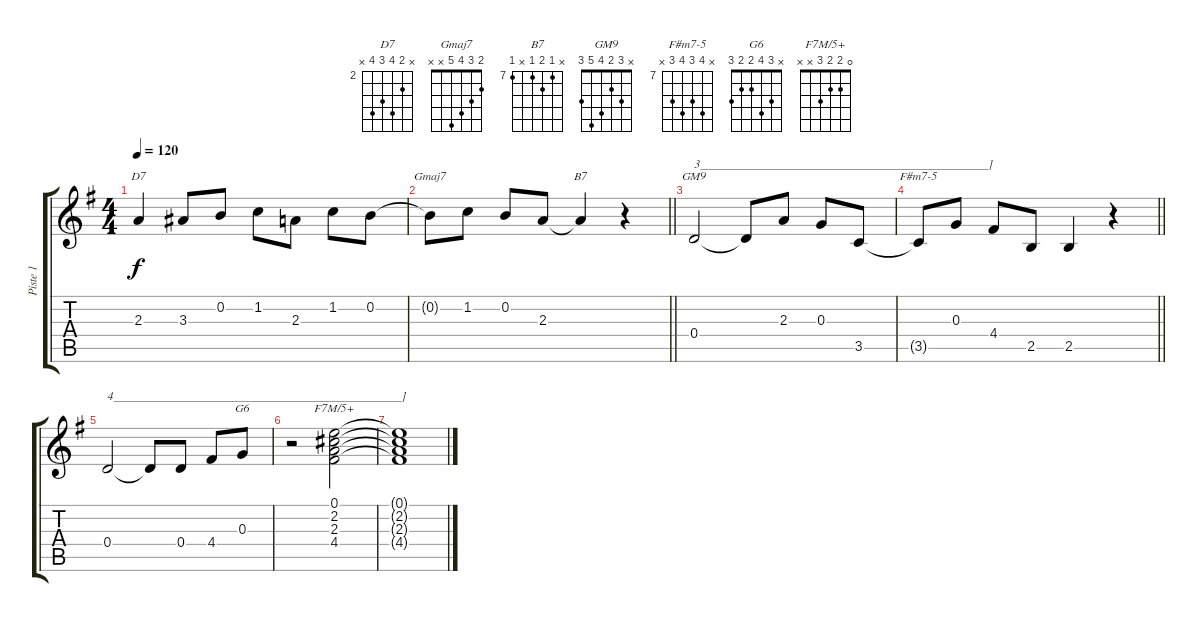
\track ("Piste 1" "Piste 1") {instrument acousticguitarsteel}
\staff {score tabs}
\tuning (E4 B3 G3 D3 A2 E2) {hide}
\chord ("D7" x 3 5 4 5 x) {firstfret 2}
\chord ("Gmaj7" 2 3 4 5 x x)
\chord ("B7" x 7 8 7 x 7) {firstfret 7}
\chord ("GM9" x 3 2 4 5 3)
\chord ("F#m7-5" x 10 9 10 9 x) {firstfret 7}
\chord ("G6" x 3 4 2 2 3)
\chord ("F7M/5+" 0 2 2 3 x x)
\ts (4 4)
\tempo 120
\clef g2
\ks g
2.3.4{ch "D7" dy f} 3.3.8 0.2.8 1.2.8 2.3.8 1.2.8 0.2.8 |
\barLineRight lightlight
0.2{t}.8{ch "Gmaj7"} 1.2.8 0.2.8 2.3.8 2.3{t}.4{ch "B7"} r.4 |
0.4.2{ch "GM9" txt "3________________________________________________]"} 0.4{t}.8 2.3.8 0.3.8 3.5.8 |
\barLineRight lightlight
3.5{t}.8{ch "F#m7-5"} 0.3.8 4.4.8 2.5.8 2.5.4 r.4 |
0.4.2{txt "4________________________________________________]"} 0.4{t}.8 0.4.8 4.4.8 0.3.8{ch "G6"} |
r.2 (0.1 2.2 2.3 4.4).2{ch "F7M/5+"} |
(0.1{t} 2.2{t} 2.3{t} 4.4{t}).1
